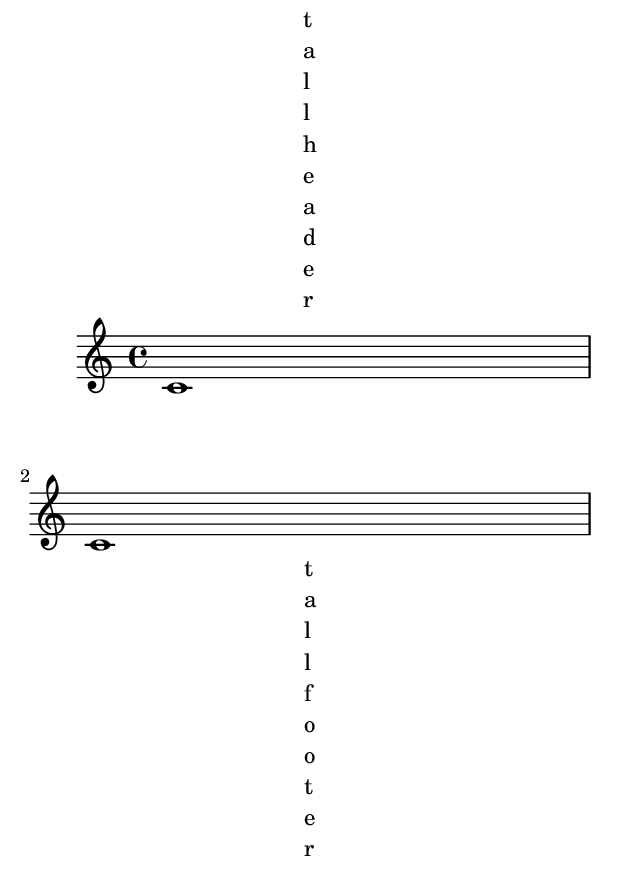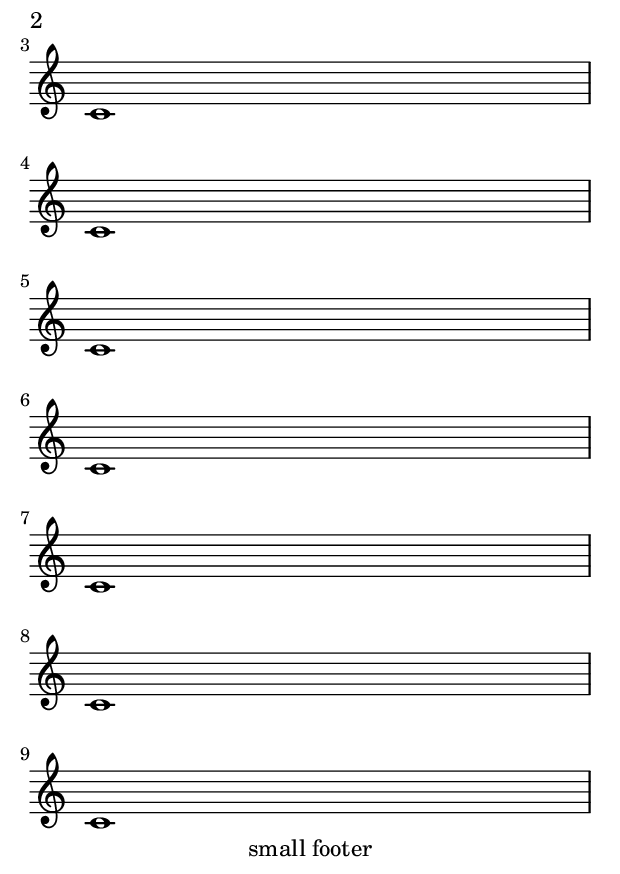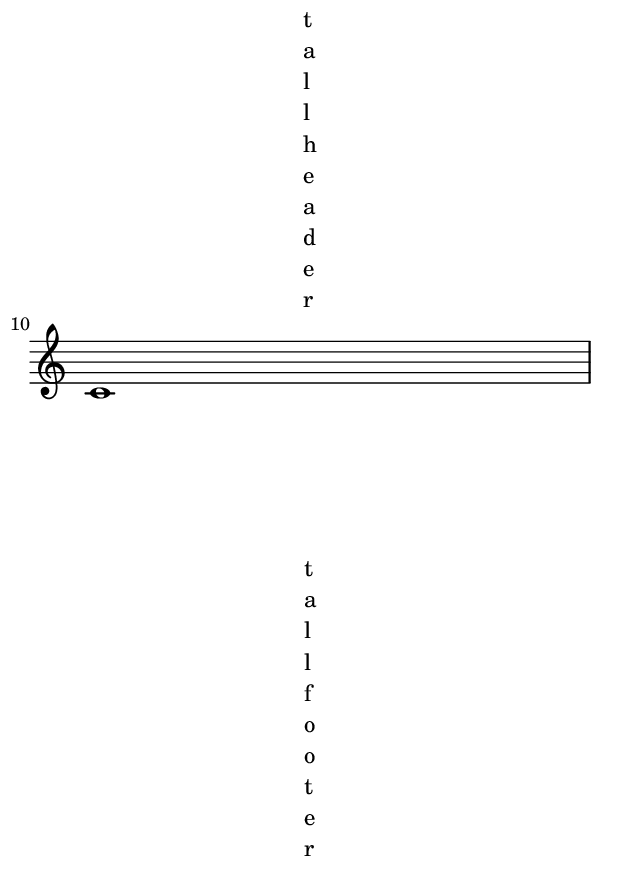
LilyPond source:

%% Generated by lilypond-book
%% Options: [exampleindent=10.16\mm,indent=0\mm,line-width=160\mm]
\include "lilypond-book-preamble.ly"


% ****************************************************************
% Start cut-&-pastable-section
% ****************************************************************



\paper {
  indent = 0\mm
  line-width = 160\mm
  % offset the left padding, also add 1mm as lilypond creates cropped
  % images with a little space on the right
  line-width = #(- line-width (* mm  3.000000) (* mm 1))
}

\layout {
  
}





% ****************************************************************
% ly snippet:
% ****************************************************************
\sourcefilename "/home/gub/NewGub/gub/target/linux-x86/src/lilypond-git.sv.gnu.org--lilypond.git-release-unstable/input/regression/page-spacing-tall-headfoot.ly"
\sourcefileline 0
\version "2.16.0"

#(set-default-paper-size "a6")

\book {
  \header {
    texidoc = "Both the page breaking and the page layout take account of
the heights of the header and footer."
  }
  \paper {
    oddHeaderMarkup = \markup { \fill-line { \column { t a l l h e a d e r } } } 
    oddFooterMarkup = \markup { \fill-line { \column { t a l l f o o t e r } } }
    evenFooterMarkup = \markup { \fill-line { "small footer" } }
  }

  \repeat unfold 10 { c'1 \break }
}





% ****************************************************************
% end ly snippet
% ****************************************************************
